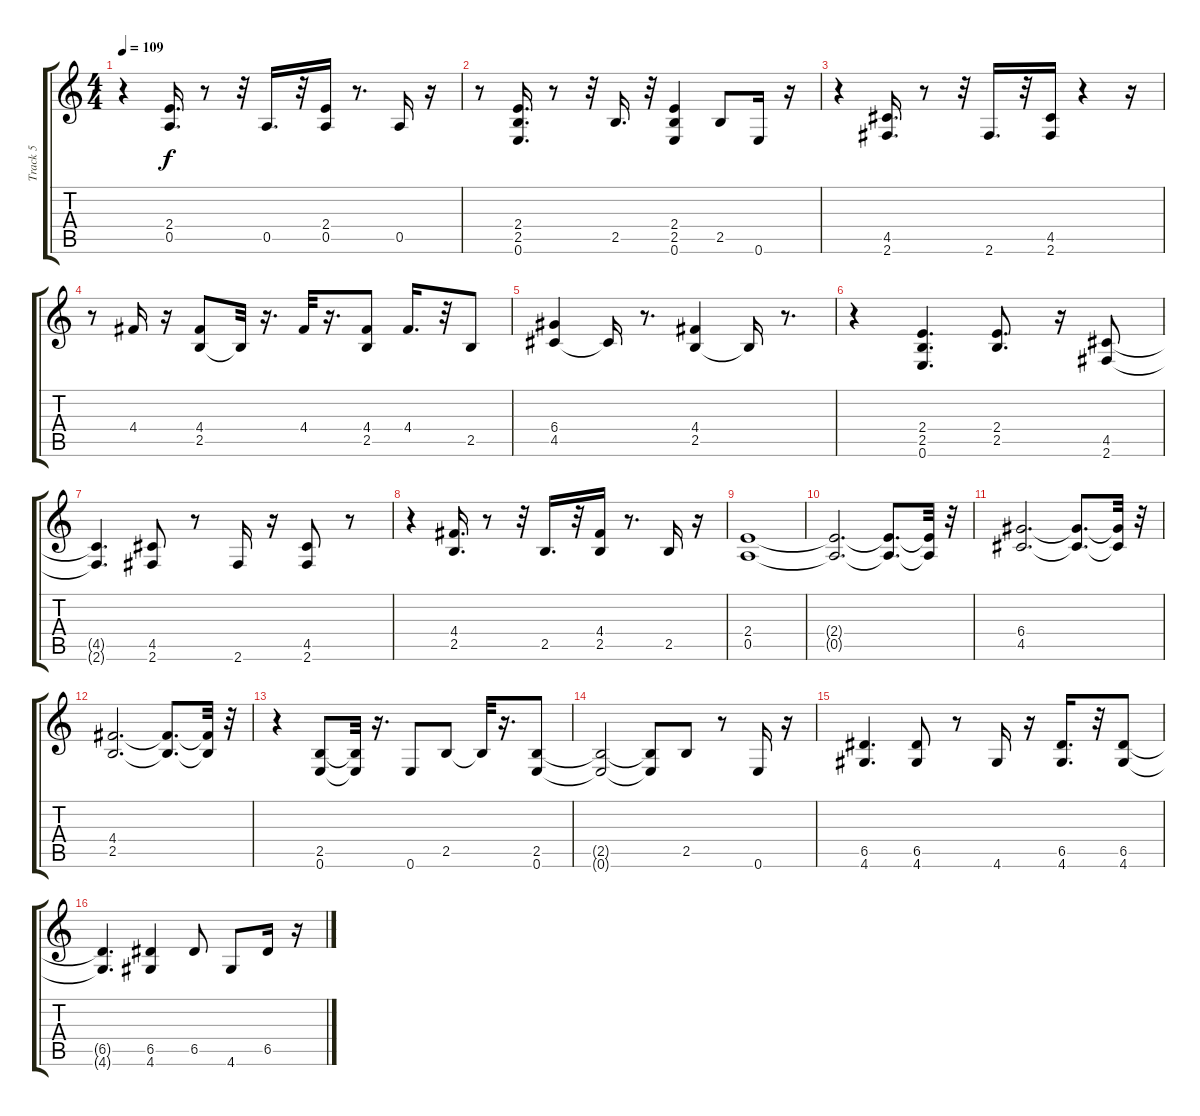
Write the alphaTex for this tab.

\track ("Track 5" "Track 5") {instrument electricguitarclean}
\staff {score tabs}
\tuning (E4 B3 G3 D3 A2 E2) {hide}
\ts (4 4)
\tempo 109
\clef g2
\ks c
r.4{dy f} (2.4 0.5).16{d} r.8 r.32 0.5.16{d} r.32 (2.4 0.5).16 r.8{d} 0.5.16 r.16 |
r.8 (2.4 2.5 0.6).16{d} r.8 r.32 2.5.16{d} r.32 (2.4 2.5 0.6).4 2.5.8 0.6.16 r.16 |
r.4 (4.5 2.6).16{d} r.8 r.32 2.6.16{d} r.32 (4.5 2.6).16 r.4 r.16 |
r.8 4.4.16 r.16 (4.4 2.5).8 2.5{t}.32 r.16{d} 4.4.32 r.16{d} (4.4 2.5).8 4.4.16{d} r.32 2.5.8 |
(6.4 4.5).4 4.5{t}.16 r.8{d} (4.4 2.5).4 2.5{t}.16 r.8{d} |
r.4 (2.4 2.5 0.6).4{d} (2.4 2.5).8{d} r.16 (4.5 2.6).8 |
(4.5{t} 2.6{t}).4{d} (4.5 2.6).8 r.8 2.6.16 r.16 (4.5 2.6).8 r.8 |
r.4 (4.4 2.5).16{d} r.8 r.32 2.5.16{d} r.32 (4.4 2.5).16 r.8{d} 2.5.16 r.16 |
(2.4 0.5).1 |
(2.4{t} 0.5{t}).2{d} (2.4{t} 0.5{t}).8{d} (2.4{t} 0.5{t}).32 r.32 |
(6.4 4.5).2{d} (6.4{t} 4.5{t}).8{d} (6.4{t} 4.5{t}).32 r.32 |
(4.4 2.5).2{d} (4.4{t} 2.5{t}).8{d} (4.4{t} 2.5{t}).32 r.32 |
r.4 (2.5 0.6).8 (2.5{t} 0.6{t}).32 r.16{d} 0.6.8 2.5.8 2.5{t}.32 r.16{d} (2.5 0.6).8 |
(2.5{t} 0.6{t}).2 (2.5{t} 0.6{t}).8 2.5.8 r.8 0.6.16 r.16 |
(6.5 4.6).4{d} (6.5 4.6).8 r.8 4.6.16 r.16 (6.5 4.6).16{d} r.32 (6.5 4.6).8 |
(6.5{t} 4.6{t}).4{d} (6.5 4.6).4 6.5.8 4.6.8 6.5.16 r.16
